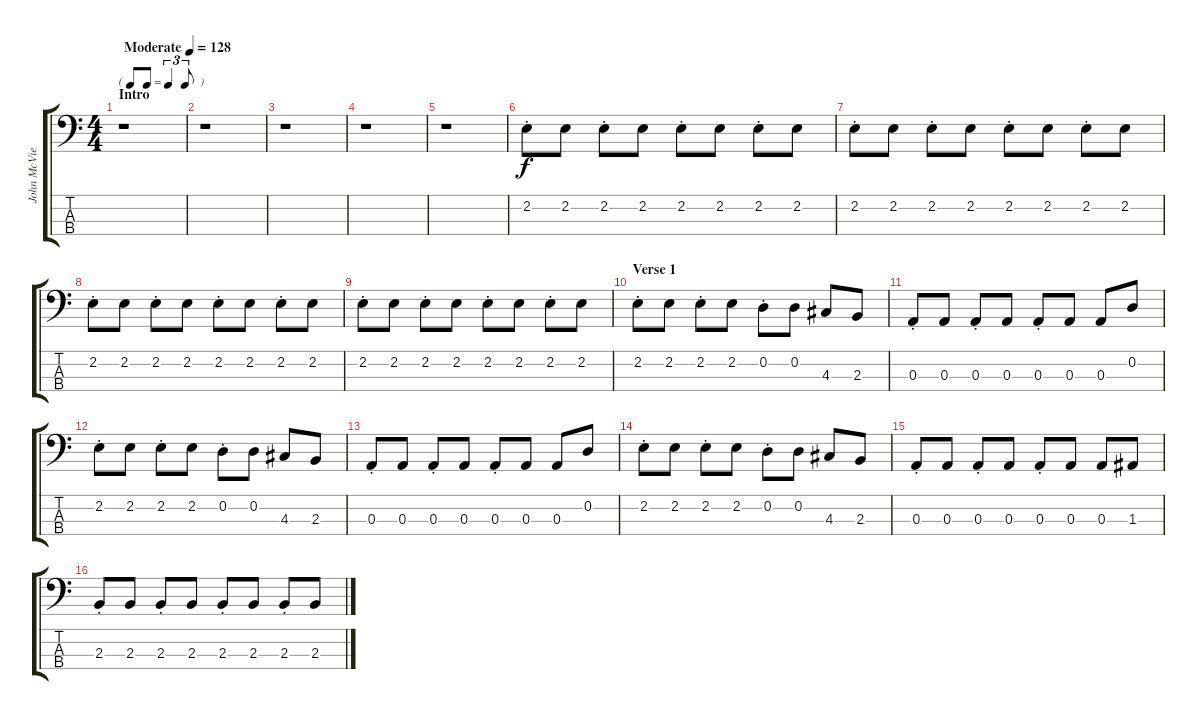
\track ("John McVie - Bass" "John McVie") {instrument electricbassfinger}
\staff {score tabs}
\tuning (G2 D2 A1 E1) {hide}
\ts (4 4)
\tf triplet8th
\section ("" "Intro")
\tempo (128 "Moderate")
\clef f4
\ks c
r.1{dy f instrument electricbassfinger} |
r.1 |
r.1 |
r.1 |
r.1 |
2.2{st}.8 2.2.8 2.2{st}.8 2.2.8 2.2{st}.8 2.2.8 2.2{st}.8 2.2.8 |
2.2{st}.8 2.2.8 2.2{st}.8 2.2.8 2.2{st}.8 2.2.8 2.2{st}.8 2.2.8 |
2.2{st}.8 2.2.8 2.2{st}.8 2.2.8 2.2{st}.8 2.2.8 2.2{st}.8 2.2.8 |
2.2{st}.8 2.2.8 2.2{st}.8 2.2.8 2.2{st}.8 2.2.8 2.2{st}.8 2.2.8 |
\section ("" "Verse 1")
2.2{st}.8 2.2.8 2.2{st}.8 2.2.8 0.2{st}.8 0.2.8 4.3.8 2.3.8 |
0.3{st}.8 0.3.8 0.3{st}.8 0.3.8 0.3{st}.8 0.3.8 0.3.8 0.2.8 |
2.2{st}.8 2.2.8 2.2{st}.8 2.2.8 0.2{st}.8 0.2.8 4.3.8 2.3.8 |
0.3{st}.8 0.3.8 0.3{st}.8 0.3.8 0.3{st}.8 0.3.8 0.3.8 0.2.8 |
2.2{st}.8 2.2.8 2.2{st}.8 2.2.8 0.2{st}.8 0.2.8 4.3.8 2.3.8 |
0.3{st}.8 0.3.8 0.3{st}.8 0.3.8 0.3{st}.8 0.3.8 0.3.8 1.3.8 |
2.3{st}.8 2.3.8 2.3{st}.8 2.3.8 2.3{st}.8 2.3.8 2.3{st}.8 2.3.8
